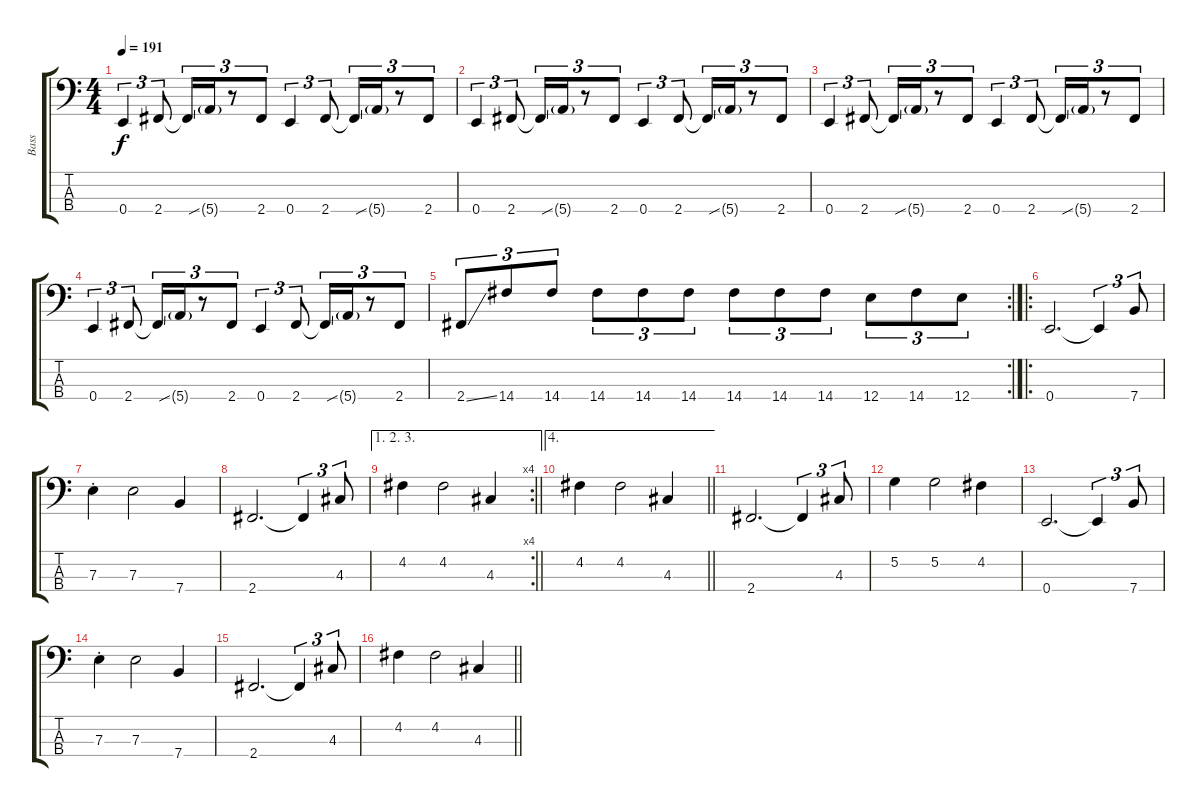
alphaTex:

\track ("Bass" "Bass") {instrument electricbassfinger}
\staff {score tabs}
\tuning (G2 D2 A1 E1) {hide}
\ts (4 4)
\tempo 191
\clef f4
\ks c
0.4.4{tu (3 2) dy f} 2.4.8{tu (3 2)} 2.4{ss t}.16{tu (3 2)} 5.4{g}.16{tu (3 2)} r.8{tu (3 2)} 2.4.8{tu (3 2)} 0.4.4{tu (3 2)} 2.4.8{tu (3 2)} 2.4{ss t}.16{tu (3 2)} 5.4{g}.16{tu (3 2)} r.8{tu (3 2)} 2.4.8{tu (3 2)} |
0.4.4{tu (3 2)} 2.4.8{tu (3 2)} 2.4{ss t}.16{tu (3 2)} 5.4{g}.16{tu (3 2)} r.8{tu (3 2)} 2.4.8{tu (3 2)} 0.4.4{tu (3 2)} 2.4.8{tu (3 2)} 2.4{ss t}.16{tu (3 2)} 5.4{g}.16{tu (3 2)} r.8{tu (3 2)} 2.4.8{tu (3 2)} |
0.4.4{tu (3 2)} 2.4.8{tu (3 2)} 2.4{ss t}.16{tu (3 2)} 5.4{g}.16{tu (3 2)} r.8{tu (3 2)} 2.4.8{tu (3 2)} 0.4.4{tu (3 2)} 2.4.8{tu (3 2)} 2.4{ss t}.16{tu (3 2)} 5.4{g}.16{tu (3 2)} r.8{tu (3 2)} 2.4.8{tu (3 2)} |
0.4.4{tu (3 2)} 2.4.8{tu (3 2)} 2.4{ss t}.16{tu (3 2)} 5.4{g}.16{tu (3 2)} r.8{tu (3 2)} 2.4.8{tu (3 2)} 0.4.4{tu (3 2)} 2.4.8{tu (3 2)} 2.4{ss t}.16{tu (3 2)} 5.4{g}.16{tu (3 2)} r.8{tu (3 2)} 2.4.8{tu (3 2)} |
\rc 2
2.4{ss}.8{tu (3 2)} 14.4.8{tu (3 2)} 14.4.8{tu (3 2)} 14.4.8{tu (3 2)} 14.4.8{tu (3 2)} 14.4.8{tu (3 2)} 14.4.8{tu (3 2)} 14.4.8{tu (3 2)} 14.4.8{tu (3 2)} 12.4.8{tu (3 2)} 14.4.8{tu (3 2)} 12.4.8{tu (3 2)} |
\ro
0.4.2{d} 0.4{t}.4{tu (3 2)} 7.4.8{tu (3 2)} |
7.3{st}.4 7.3.2 7.4.4 |
2.4.2{d} 2.4{t}.4{tu (3 2)} 4.3.8{tu (3 2)} |
\ae (1 2 3)
\rc 4
\barLineRight lightlight
4.2.4 4.2.2 4.3.4 |
\ae 4
\barLineRight lightlight
4.2.4 4.2.2 4.3.4 |
2.4.2{d} 2.4{t}.4{tu (3 2)} 4.3.8{tu (3 2)} |
5.2.4 5.2.2 4.2.4 |
0.4.2{d} 0.4{t}.4{tu (3 2)} 7.4.8{tu (3 2)} |
7.3{st}.4 7.3.2 7.4.4 |
2.4.2{d} 2.4{t}.4{tu (3 2)} 4.3.8{tu (3 2)} |
\barLineRight lightlight
4.2.4 4.2.2 4.3.4
